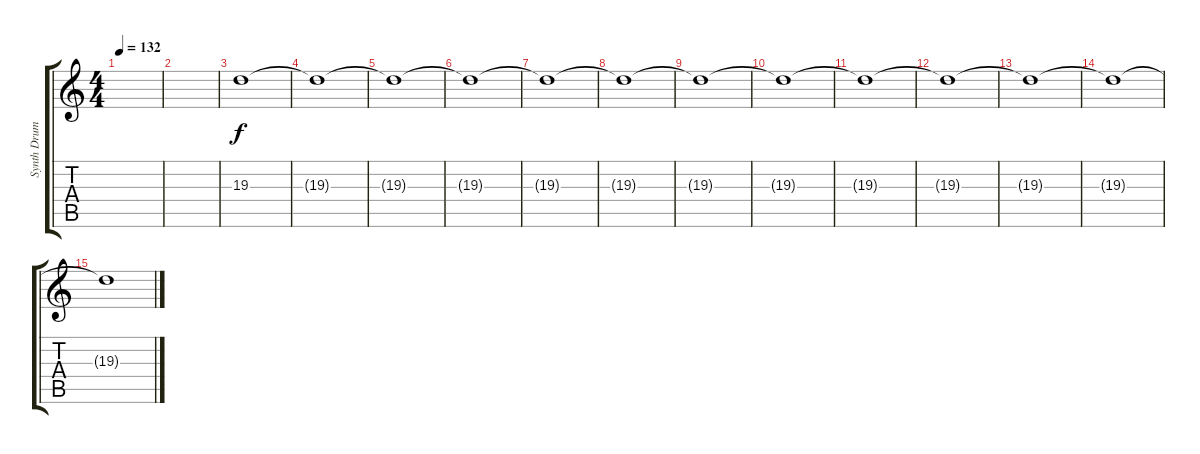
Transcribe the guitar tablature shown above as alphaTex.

\track ("Synth Drums" "Synth Drum") {instrument synthdrum}
\staff {score tabs}
\tuning (E4 B3 G3 D3 A2 E2) {hide}
\ts (4 4)
\tempo 132
\clef g2
\ks c
|
|
19.3.1{dy f volume 4 instrument lead2sawtooth} |
19.3{t}.1 |
19.3{t}.1 |
19.3{t}.1 |
19.3{t}.1 |
19.3{t}.1 |
19.3{t}.1 |
19.3{t}.1 |
19.3{t}.1 |
19.3{t}.1 |
19.3{t}.1 |
19.3{t}.1 |
19.3{t}.1
